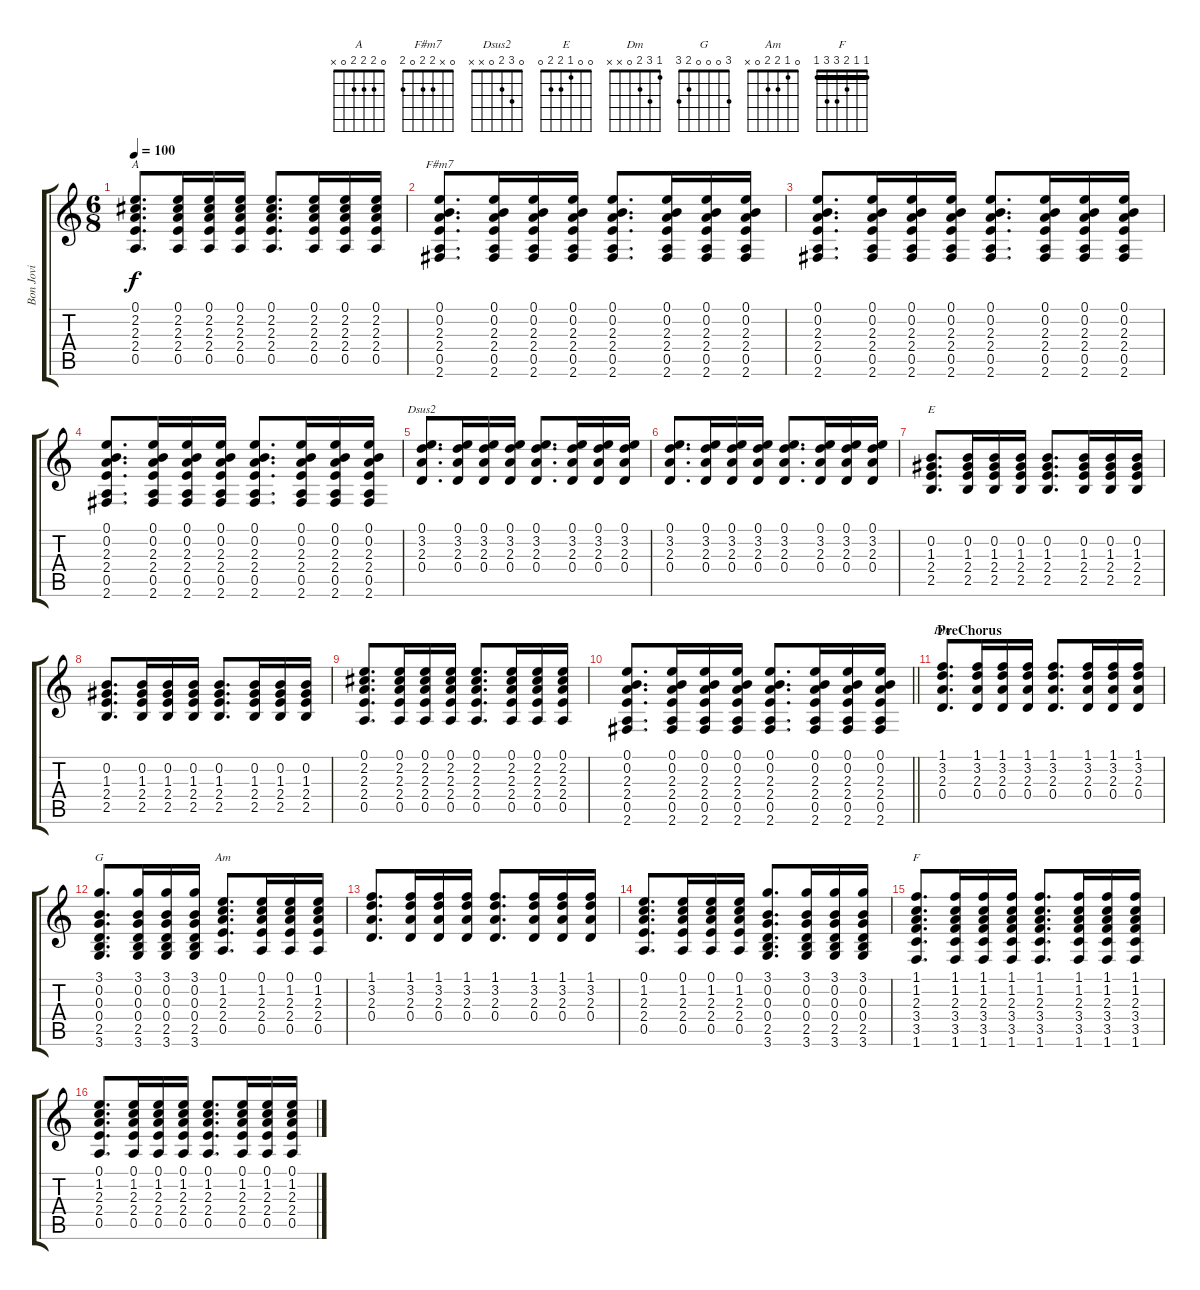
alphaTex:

\track ("Bon Jovi" "Bon Jovi") {instrument acousticguitarsteel}
\staff {score tabs}
\tuning (E4 B3 G3 D3 A2 E2) {hide}
\chord ("A" 0 2 2 2 0 x)
\chord ("F#m7" 0 x 2 2 0 2)
\chord ("Dsus2" 0 3 2 0 x x)
\chord ("E" 0 0 1 2 2 0)
\chord ("Dm" 1 3 2 0 x x)
\chord ("G" 3 0 0 0 2 3)
\chord ("Am" 0 1 2 2 0 x)
\chord ("F" 1 1 2 3 3 1) {barre 1}
\ts (6 8)
\tempo 100
\clef g2
\ks c
(0.1 2.2 2.3 2.4 0.5).8{d ch "A" dy f} (0.1 2.2 2.3 2.4 0.5).16 (0.1 2.2 2.3 2.4 0.5).16 (0.1 2.2 2.3 2.4 0.5).16 (0.1 2.2 2.3 2.4 0.5).8{d} (0.1 2.2 2.3 2.4 0.5).16 (0.1 2.2 2.3 2.4 0.5).16 (0.1 2.2 2.3 2.4 0.5).16 |
(0.1 0.2 2.3 2.4 0.5 2.6).8{d ch "F#m7"} (0.1 0.2 2.3 2.4 0.5 2.6).16 (0.1 0.2 2.3 2.4 0.5 2.6).16 (0.1 0.2 2.3 2.4 0.5 2.6).16 (0.1 0.2 2.3 2.4 0.5 2.6).8{d} (0.1 0.2 2.3 2.4 0.5 2.6).16 (0.1 0.2 2.3 2.4 0.5 2.6).16 (0.1 0.2 2.3 2.4 0.5 2.6).16 |
(0.1 0.2 2.3 2.4 0.5 2.6).8{d} (0.1 0.2 2.3 2.4 0.5 2.6).16 (0.1 0.2 2.3 2.4 0.5 2.6).16 (0.1 0.2 2.3 2.4 0.5 2.6).16 (0.1 0.2 2.3 2.4 0.5 2.6).8{d} (0.1 0.2 2.3 2.4 0.5 2.6).16 (0.1 0.2 2.3 2.4 0.5 2.6).16 (0.1 0.2 2.3 2.4 0.5 2.6).16 |
(0.1 0.2 2.3 2.4 0.5 2.6).8{d} (0.1 0.2 2.3 2.4 0.5 2.6).16 (0.1 0.2 2.3 2.4 0.5 2.6).16 (0.1 0.2 2.3 2.4 0.5 2.6).16 (0.1 0.2 2.3 2.4 0.5 2.6).8{d} (0.1 0.2 2.3 2.4 0.5 2.6).16 (0.1 0.2 2.3 2.4 0.5 2.6).16 (0.1 0.2 2.3 2.4 0.5 2.6).16 |
(0.1 3.2 2.3 0.4).8{d ch "Dsus2"} (0.1 3.2 2.3 0.4).16 (0.1 3.2 2.3 0.4).16 (0.1 3.2 2.3 0.4).16 (0.1 3.2 2.3 0.4).8{d} (0.1 3.2 2.3 0.4).16 (0.1 3.2 2.3 0.4).16 (0.1 3.2 2.3 0.4).16 |
(0.1 3.2 2.3 0.4).8{d} (0.1 3.2 2.3 0.4).16 (0.1 3.2 2.3 0.4).16 (0.1 3.2 2.3 0.4).16 (0.1 3.2 2.3 0.4).8{d} (0.1 3.2 2.3 0.4).16 (0.1 3.2 2.3 0.4).16 (0.1 3.2 2.3 0.4).16 |
(0.2 1.3 2.4 2.5).8{d ch "E"} (0.2 1.3 2.4 2.5).16 (0.2 1.3 2.4 2.5).16 (0.2 1.3 2.4 2.5).16 (0.2 1.3 2.4 2.5).8{d} (0.2 1.3 2.4 2.5).16 (0.2 1.3 2.4 2.5).16 (0.2 1.3 2.4 2.5).16 |
(0.2 1.3 2.4 2.5).8{d} (0.2 1.3 2.4 2.5).16 (0.2 1.3 2.4 2.5).16 (0.2 1.3 2.4 2.5).16 (0.2 1.3 2.4 2.5).8{d} (0.2 1.3 2.4 2.5).16 (0.2 1.3 2.4 2.5).16 (0.2 1.3 2.4 2.5).16 |
(0.1 2.2 2.3 2.4 0.5).8{d} (0.1 2.2 2.3 2.4 0.5).16 (0.1 2.2 2.3 2.4 0.5).16 (0.1 2.2 2.3 2.4 0.5).16 (0.1 2.2 2.3 2.4 0.5).8{d} (0.1 2.2 2.3 2.4 0.5).16 (0.1 2.2 2.3 2.4 0.5).16 (0.1 2.2 2.3 2.4 0.5).16 |
\barLineRight lightlight
(0.1 0.2 2.3 2.4 0.5 2.6).8{d} (0.1 0.2 2.3 2.4 0.5 2.6).16 (0.1 0.2 2.3 2.4 0.5 2.6).16 (0.1 0.2 2.3 2.4 0.5 2.6).16 (0.1 0.2 2.3 2.4 0.5 2.6).8{d} (0.1 0.2 2.3 2.4 0.5 2.6).16 (0.1 0.2 2.3 2.4 0.5 2.6).16 (0.1 0.2 2.3 2.4 0.5 2.6).16 |
\section ("" "PreChorus")
(1.1 3.2 2.3 0.4).8{d ch "Dm"} (1.1 3.2 2.3 0.4).16 (1.1 3.2 2.3 0.4).16 (1.1 3.2 2.3 0.4).16 (1.1 3.2 2.3 0.4).8{d} (1.1 3.2 2.3 0.4).16 (1.1 3.2 2.3 0.4).16 (1.1 3.2 2.3 0.4).16 |
(3.1 0.2 0.3 0.4 2.5 3.6).8{d ch "G"} (3.1 0.2 0.3 0.4 2.5 3.6).16 (3.1 0.2 0.3 0.4 2.5 3.6).16 (3.1 0.2 0.3 0.4 2.5 3.6).16 (0.1 1.2 2.3 2.4 0.5).8{d ch "Am"} (0.1 1.2 2.3 2.4 0.5).16 (0.1 1.2 2.3 2.4 0.5).16 (0.1 1.2 2.3 2.4 0.5).16 |
(1.1 3.2 2.3 0.4).8{d} (1.1 3.2 2.3 0.4).16 (1.1 3.2 2.3 0.4).16 (1.1 3.2 2.3 0.4).16 (1.1 3.2 2.3 0.4).8{d} (1.1 3.2 2.3 0.4).16 (1.1 3.2 2.3 0.4).16 (1.1 3.2 2.3 0.4).16 |
(0.1 1.2 2.3 2.4 0.5).8{d} (0.1 1.2 2.3 2.4 0.5).16 (0.1 1.2 2.3 2.4 0.5).16 (0.1 1.2 2.3 2.4 0.5).16 (3.1 0.2 0.3 0.4 2.5 3.6).8{d} (3.1 0.2 0.3 0.4 2.5 3.6).16 (3.1 0.2 0.3 0.4 2.5 3.6).16 (3.1 0.2 0.3 0.4 2.5 3.6).16 |
(1.1 1.2 2.3 3.4 3.5 1.6).8{d ch "F"} (1.1 1.2 2.3 3.4 3.5 1.6).16 (1.1 1.2 2.3 3.4 3.5 1.6).16 (1.1 1.2 2.3 3.4 3.5 1.6).16 (1.1 1.2 2.3 3.4 3.5 1.6).8{d} (1.1 1.2 2.3 3.4 3.5 1.6).16 (1.1 1.2 2.3 3.4 3.5 1.6).16 (1.1 1.2 2.3 3.4 3.5 1.6).16 |
(0.1 1.2 2.3 2.4 0.5).8{d} (0.1 1.2 2.3 2.4 0.5).16 (0.1 1.2 2.3 2.4 0.5).16 (0.1 1.2 2.3 2.4 0.5).16 (0.1 1.2 2.3 2.4 0.5).8{d} (0.1 1.2 2.3 2.4 0.5).16 (0.1 1.2 2.3 2.4 0.5).16 (0.1 1.2 2.3 2.4 0.5).16
